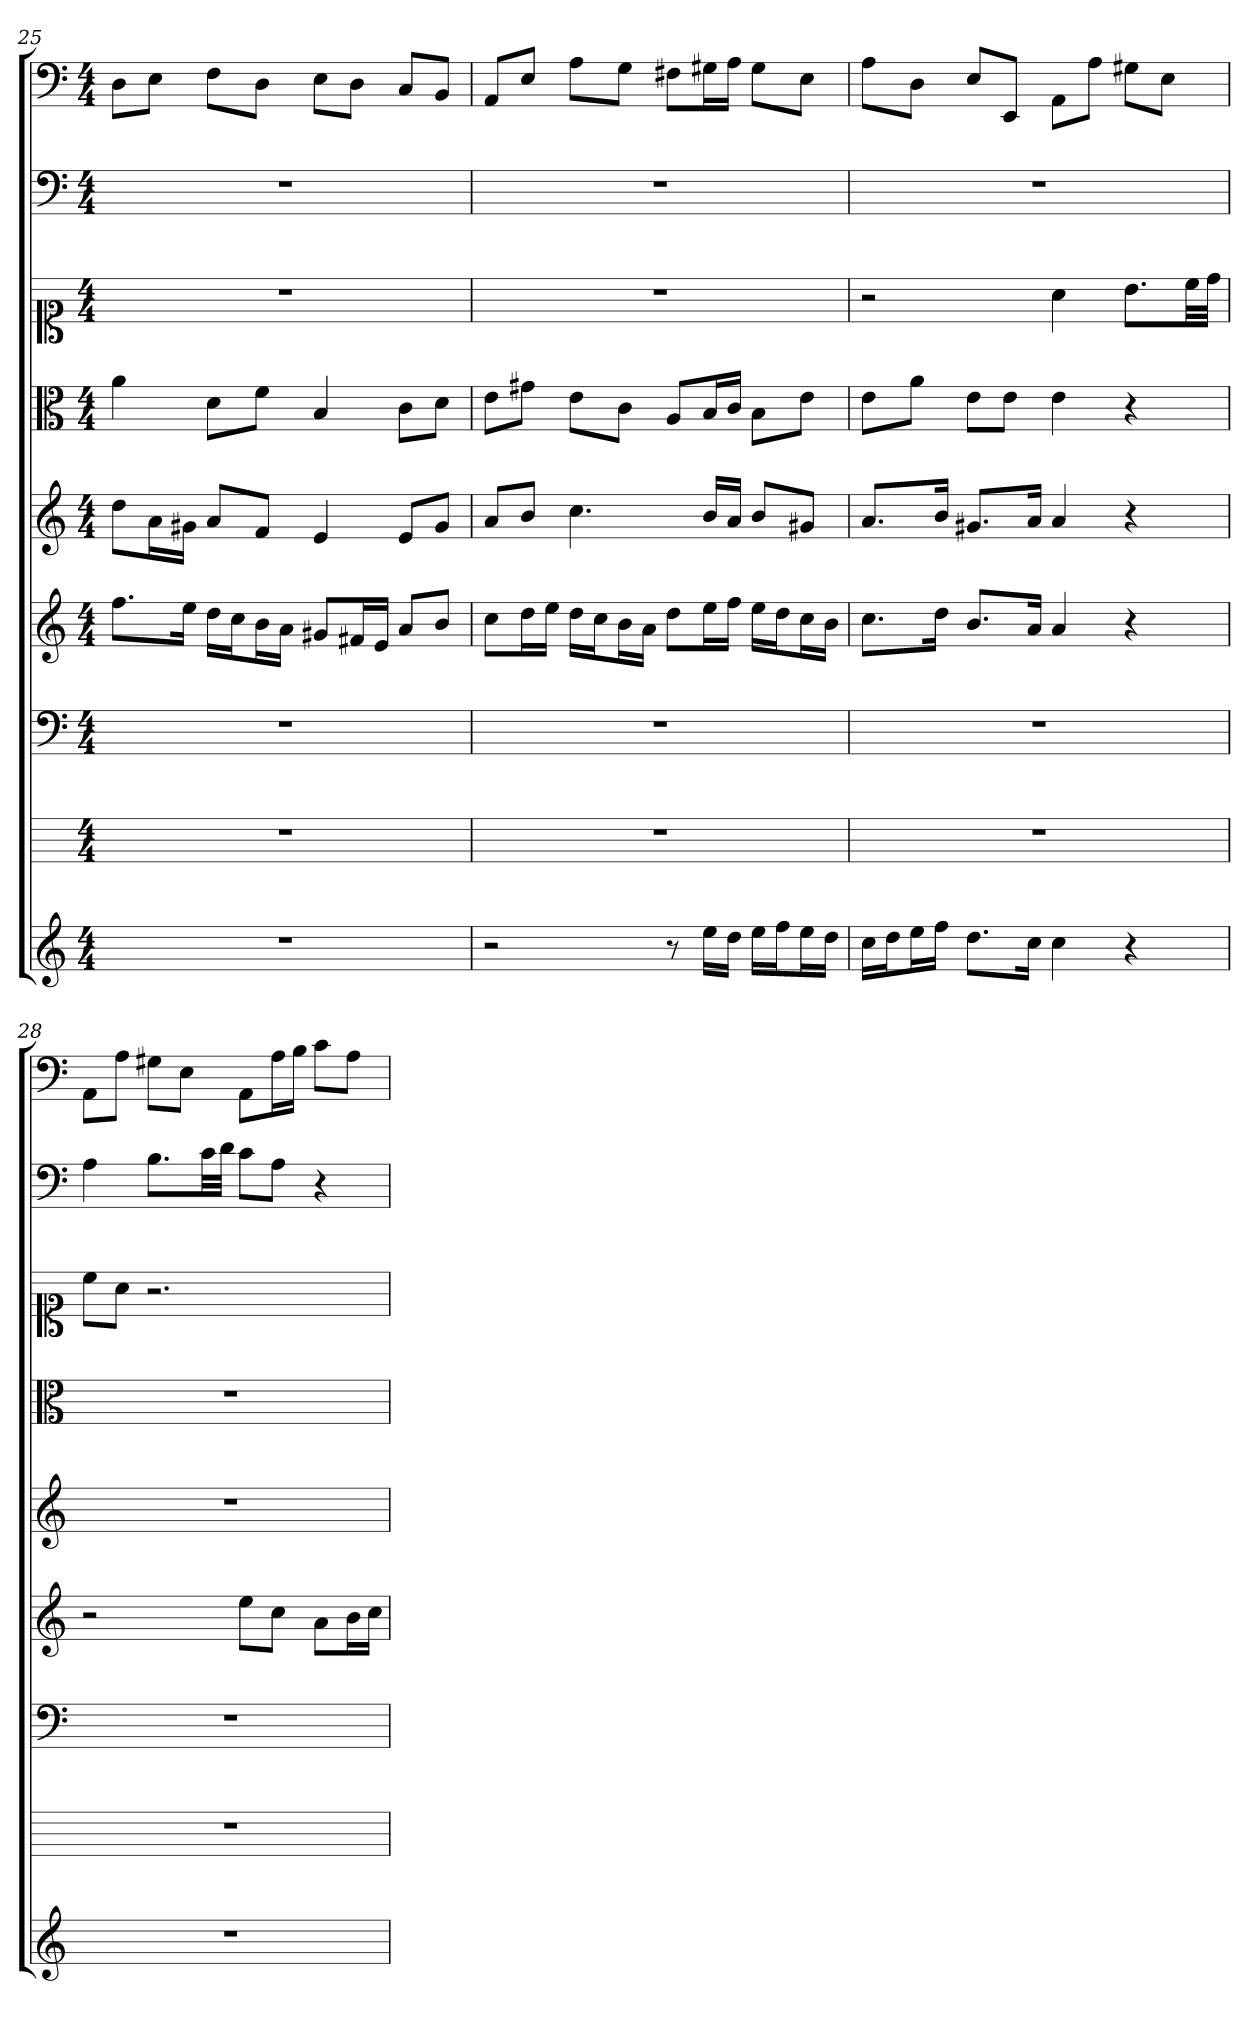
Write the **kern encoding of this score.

**kern	**kern	**kern	**kern	**kern	**kern	**kern	**kern	**kern
*part9	*part8	*part7	*part6	*part5	*part4	*part3	*part2	*part1
*staff9	*staff8	*staff7	*staff6	*staff5	*staff4	*staff3	*staff2	*staff1
*	*	*clefF4	*	*	*clefC3	*clefC1	*clefF4	*clefF4
*k[]	*k[]	*k[]	*k[]	*k[]	*k[]	*k[]	*k[]	*k[]
*C:	*C:	*C:	*C:	*C:	*C:	*C:	*C:	*C:
*M4/4	*M4/4	*M4/4	*M4/4	*M4/4	*M4/4	*M4/4	*M4/4	*M4/4
=25	=25	=25	=25	=25	=25	=25	=25	=25
1r	1r	1r	8.ffL	8ddL	4a	1r	1r	8D\L
.	.	.	.	16aL	.	.	.	8E\J
.	.	.	16eeJk	16g#XJJ	.	.	.	.
.	.	.	16ddLL	8aL	8d\L	.	.	8F\L
.	.	.	16ccJ	.	.	.	.	.
.	.	.	16bL	8fJ	8f\J	.	.	8D\J
.	.	.	16aJJ	.	.	.	.	.
.	.	.	8g#XL	4e	4B	.	.	8E\L
.	.	.	16f#XL	.	.	.	.	8D\J
.	.	.	16eJJ	.	.	.	.	.
.	.	.	8aL	8eL	8c\L	.	.	8C/L
.	.	.	8bJ	8g#J	8d\J	.	.	8BB/J
=26	=26	=26	=26	=26	=26	=26	=26	=26
2r	1r	1r	8ccL	8aL	8e\L	1r	1r	8AA/L
.	.	.	16ddL	8bJ	8g#X\J	.	.	8E/J
.	.	.	16eeJJ	.	.	.	.	.
.	.	.	16ddLL	4.cc	8e\L	.	.	8A\L
.	.	.	16ccJ	.	.	.	.	.
.	.	.	16bL	.	8c\J	.	.	8G\J
.	.	.	16aJJ	.	.	.	.	.
8r	.	.	8ddL	.	8A/L	.	.	8F#X\L
16eeLL	.	.	16eeL	16bLL	16B/L	.	.	16G#X\L
16ddJJ	.	.	16ffJJ	16aJJ	16c/JJ	.	.	16A\JJ
16eeLL	.	.	16eeLL	8bL	8B\L	.	.	8G#\L
16ffJ	.	.	16ddJ	.	.	.	.	.
16eeL	.	.	16ccL	8g#XJ	8e\J	.	.	8E\J
16ddJJ	.	.	16bJJ	.	.	.	.	.
=27	=27	=27	=27	=27	=27	=27	=27	=27
16ccLL	1r	1r	8.ccL	8.aL	8e\L	2r	1r	8A\L
16ddJ	.	.	.	.	.	.	.	.
16eeL	.	.	.	.	8a\J	.	.	8D\J
16ffJJ	.	.	16ddJk	16bJk	.	.	.	.
8.ddL	.	.	8.bL	8.g#XL	8e\L	.	.	8E/L
.	.	.	.	.	8e\J	.	.	8EE/J
16ccJk	.	.	16aJk	16aJk	.	.	.	.
4cc	.	.	4a	4a	4e	4a	.	8AA\L
.	.	.	.	.	.	.	.	8A\J
4r	.	.	4r	4r	4r	8.b\L	.	8G#X\L
.	.	.	.	.	.	.	.	8E\J
.	.	.	.	.	.	32cc\LL	.	.
.	.	.	.	.	.	32dd\JJJ	.	.
=28	=28	=28	=28	=28	=28	=28	=28	=28
1r	1r	1r	2r	1r	1r	8cc\L	4A	8AA\L
.	.	.	.	.	.	8a\J	.	8A\J
.	.	.	.	.	.	2.r	8.B\L	8G#X\L
.	.	.	.	.	.	.	.	8E\J
.	.	.	.	.	.	.	32c\LL	.
.	.	.	.	.	.	.	32d\JJJ	.
.	.	.	8eeL	.	.	.	8c\L	8AA\L
.	.	.	8ccJ	.	.	.	8A\J	16A\L
.	.	.	.	.	.	.	.	16B\JJ
.	.	.	8aL	.	.	.	4r	8c\L
.	.	.	16bL	.	.	.	.	8A\J
.	.	.	16ccJJ	.	.	.	.	.
=	=	=	=	=	=	=	=	=
*-	*-	*-	*-	*-	*-	*-	*-	*-
